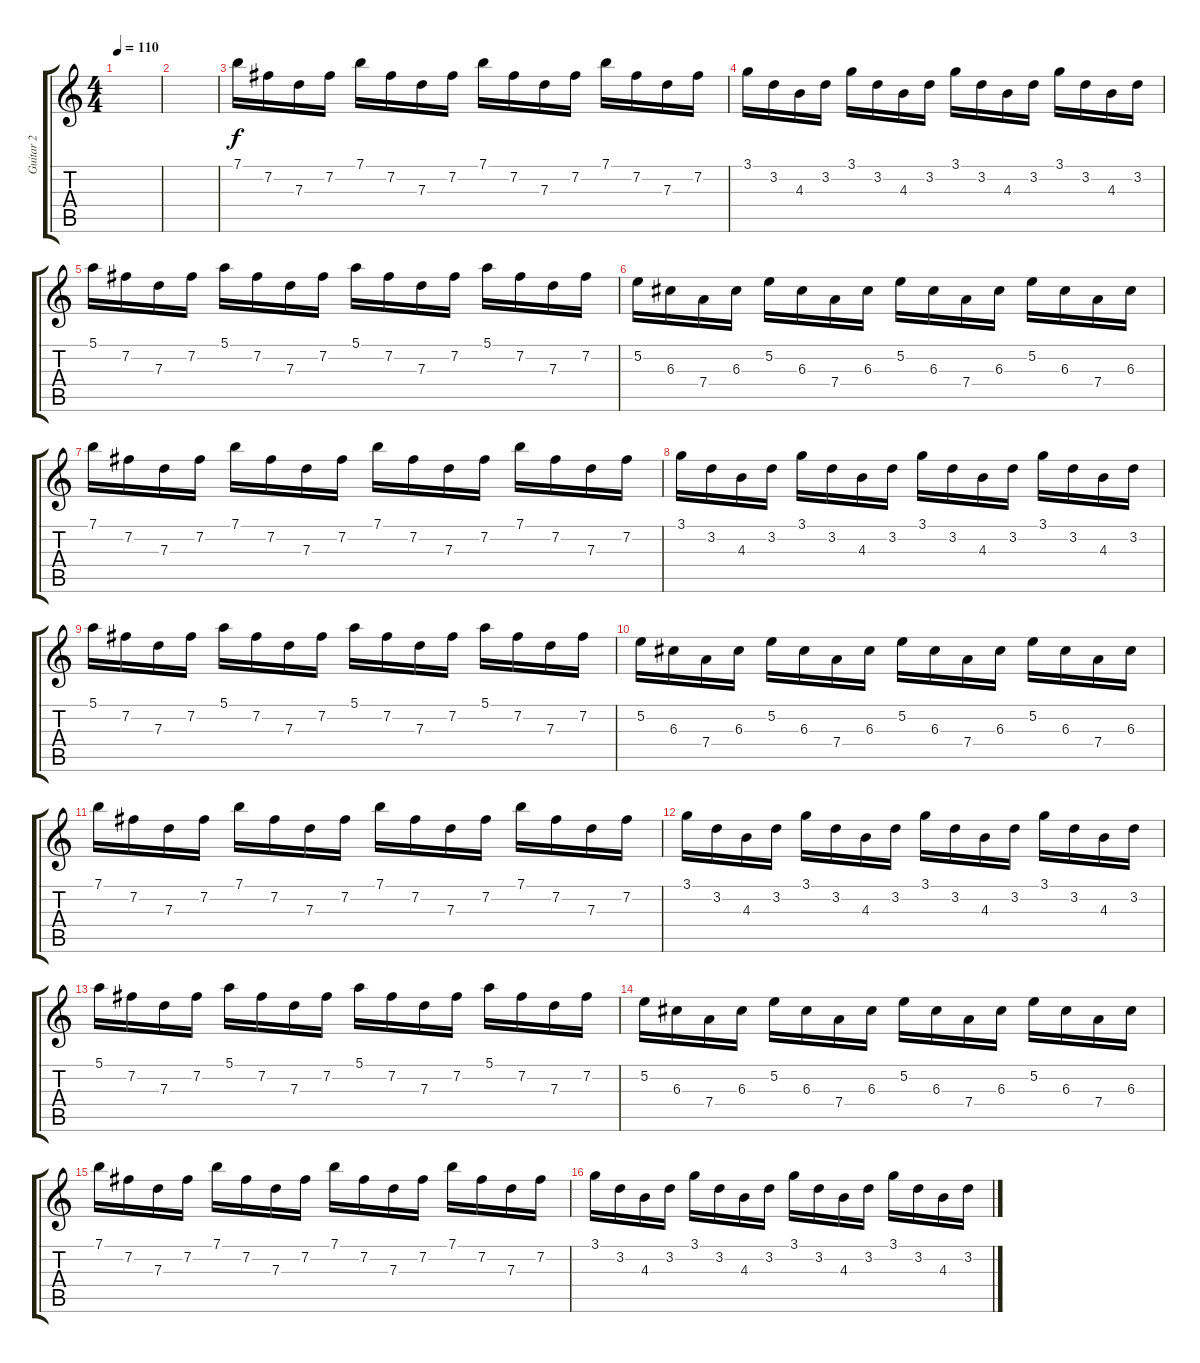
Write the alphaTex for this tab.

\track ("Guitar 2" "Guitar 2") {instrument overdrivenguitar}
\staff {score tabs}
\tuning (E4 B3 G3 D3 A2 E2) {hide}
\ts (4 4)
\tempo 110
\clef g2
\ks c
|
|
7.1.16 7.2.16 7.3.16 7.2.16 7.1.16 7.2.16 7.3.16 7.2.16 7.1.16 7.2.16 7.3.16 7.2.16 7.1.16 7.2.16 7.3.16 7.2.16 |
3.1.16 3.2.16 4.3.16 3.2.16 3.1.16 3.2.16 4.3.16 3.2.16 3.1.16 3.2.16 4.3.16 3.2.16 3.1.16 3.2.16 4.3.16 3.2.16 |
5.1.16 7.2.16 7.3.16 7.2.16 5.1.16 7.2.16 7.3.16 7.2.16 5.1.16 7.2.16 7.3.16 7.2.16 5.1.16 7.2.16 7.3.16 7.2.16 |
5.2.16 6.3.16 7.4.16 6.3.16 5.2.16 6.3.16 7.4.16 6.3.16 5.2.16 6.3.16 7.4.16 6.3.16 5.2.16 6.3.16 7.4.16 6.3.16 |
7.1.16 7.2.16 7.3.16 7.2.16 7.1.16 7.2.16 7.3.16 7.2.16 7.1.16 7.2.16 7.3.16 7.2.16 7.1.16 7.2.16 7.3.16 7.2.16 |
3.1.16 3.2.16 4.3.16 3.2.16 3.1.16 3.2.16 4.3.16 3.2.16 3.1.16 3.2.16 4.3.16 3.2.16 3.1.16 3.2.16 4.3.16 3.2.16 |
5.1.16 7.2.16 7.3.16 7.2.16 5.1.16 7.2.16 7.3.16 7.2.16 5.1.16 7.2.16 7.3.16 7.2.16 5.1.16 7.2.16 7.3.16 7.2.16 |
5.2.16 6.3.16 7.4.16 6.3.16 5.2.16 6.3.16 7.4.16 6.3.16 5.2.16 6.3.16 7.4.16 6.3.16 5.2.16 6.3.16 7.4.16 6.3.16 |
7.1.16 7.2.16 7.3.16 7.2.16 7.1.16 7.2.16 7.3.16 7.2.16 7.1.16 7.2.16 7.3.16 7.2.16 7.1.16 7.2.16 7.3.16 7.2.16 |
3.1.16 3.2.16 4.3.16 3.2.16 3.1.16 3.2.16 4.3.16 3.2.16 3.1.16 3.2.16 4.3.16 3.2.16 3.1.16 3.2.16 4.3.16 3.2.16 |
5.1.16 7.2.16 7.3.16 7.2.16 5.1.16 7.2.16 7.3.16 7.2.16 5.1.16 7.2.16 7.3.16 7.2.16 5.1.16 7.2.16 7.3.16 7.2.16 |
5.2.16 6.3.16 7.4.16 6.3.16 5.2.16 6.3.16 7.4.16 6.3.16 5.2.16 6.3.16 7.4.16 6.3.16 5.2.16 6.3.16 7.4.16 6.3.16 |
7.1.16 7.2.16 7.3.16 7.2.16 7.1.16 7.2.16 7.3.16 7.2.16 7.1.16 7.2.16 7.3.16 7.2.16 7.1.16 7.2.16 7.3.16 7.2.16 |
3.1.16 3.2.16 4.3.16 3.2.16 3.1.16 3.2.16 4.3.16 3.2.16 3.1.16 3.2.16 4.3.16 3.2.16 3.1.16 3.2.16 4.3.16 3.2.16
